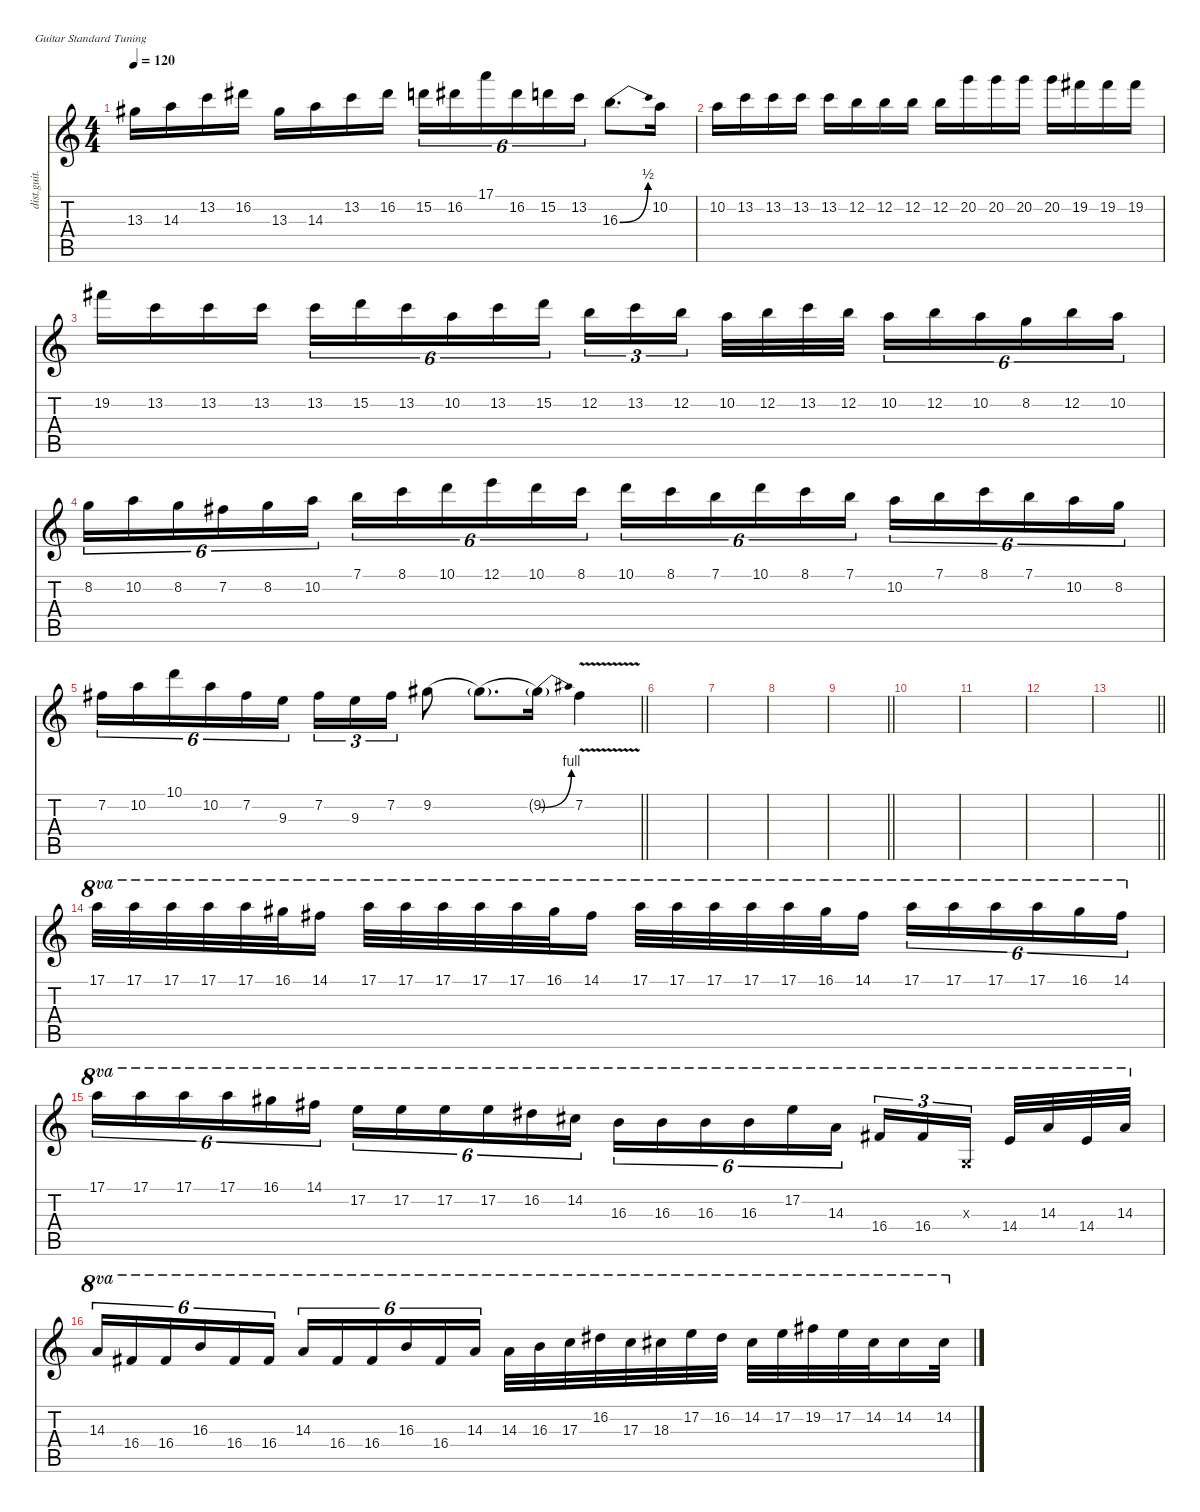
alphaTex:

\defaultSystemsLayout 4
\hideDynamics
\bracketExtendMode nobrackets
\otherSystemsTrackNameOrientation horizontal
\track ("Guitar 2" "dist.guit.") {defaultSystemsLayout 4 instrument distortionguitar}
\staff {score tabs}
\tuning (E4 B3 G3 D3 A2 E2)
\ts (4 4)
\tempo 120
\clef g2
\ks c
13.3{acc #}.16{dy fff beam Down} 14.3.16{beam Down} 13.2.16{beam Down} 16.2{acc #}.16{beam Down} 13.3{acc #}.16{beam Down} 14.3.16{beam Down} 13.2.16{beam Down} 16.2{acc #}.16{beam Down} 15.2.16{tu (6 4) beam Down} 16.2{acc #}.16{tu (6 4) beam Down} 17.1.16{tu (6 4) beam Down} 16.2{acc #}.16{tu (6 4) beam Down} 15.2.16{tu (6 4) beam Down} 13.2.16{tu (6 4) beam Down} 16.3{be (bend 0 0 30 2)}.8{d beam Down} 10.2.16{beam Down} |
10.2.16{beam Down} 13.2.16{beam Down} 13.2.16{beam Down} 13.2.16{beam Down} 13.2.16{beam Down} 12.2.16{beam Down} 12.2.16{beam Down} 12.2.16{beam Down} 12.2.16{beam Down} 20.2.16{beam Down} 20.2.16{beam Down} 20.2.16{beam Down} 20.2.16{beam Down} 19.2{acc #}.16{beam Down} 19.2{acc #}.16{beam Down} 19.2{acc #}.16{beam Down} |
19.2{acc #}.16{beam Down} 13.2.16{beam Down} 13.2.16{beam Down} 13.2.16{beam Down} 13.2.16{tu (6 4) beam Down} 15.2.16{tu (6 4) beam Down} 13.2.16{tu (6 4) beam Down} 10.2.16{tu (6 4) beam Down} 13.2.16{tu (6 4) beam Down} 15.2.16{tu (6 4) beam Down} 12.2.16{tu (3 2) beam Down} 13.2.16{tu (3 2) beam Down} 12.2.16{tu (3 2) beam Down} 10.2.32{beam Down} 12.2.32{beam Down} 13.2.32{beam Down} 12.2.32{beam Down} 10.2.16{tu (6 4) beam Down} 12.2.16{tu (6 4) beam Down} 10.2.16{tu (6 4) beam Down} 8.2.16{tu (6 4) beam Down} 12.2.16{tu (6 4) beam Down} 10.2.16{tu (6 4) beam Down} |
8.2.16{tu (6 4) beam Down} 10.2.16{tu (6 4) beam Down} 8.2.16{tu (6 4) beam Down} 7.2{acc #}.16{tu (6 4) beam Down} 8.2.16{tu (6 4) beam Down} 10.2.16{tu (6 4) beam Down} 7.1.16{tu (6 4) beam Down} 8.1.16{tu (6 4) beam Down} 10.1.16{tu (6 4) beam Down} 12.1.16{tu (6 4) beam Down} 10.1.16{tu (6 4) beam Down} 8.1.16{tu (6 4) beam Down} 10.1.16{tu (6 4) beam Down} 8.1.16{tu (6 4) beam Down} 7.1.16{tu (6 4) beam Down} 10.1.16{tu (6 4) beam Down} 8.1.16{tu (6 4) beam Down} 7.1.16{tu (6 4) beam Down} 10.2.16{tu (6 4) beam Down} 7.1.16{tu (6 4) beam Down} 8.1.16{tu (6 4) beam Down} 7.1.16{tu (6 4) beam Down} 10.2.16{tu (6 4) beam Down} 8.2.16{tu (6 4) beam Down} |
\barLineRight lightlight
7.2{acc #}.16{tu (6 4) beam Down} 10.2.16{tu (6 4) beam Down} 10.1.16{tu (6 4) beam Down} 10.2.16{tu (6 4) beam Down} 7.2{acc #}.16{tu (6 4) beam Down} 9.3.16{tu (6 4) beam Down} 7.2{acc #}.16{tu (3 2) beam Down} 9.3.16{tu (3 2) beam Down} 7.2{acc #}.16{tu (3 2) beam Down} 9.2{be (hold 0 0 60 0) acc #}.8{beam Down} 9.2{be (hold 0 0 60 0) t acc #}.8{d beam Down} 9.2{be (bend 0 0 60 4) t acc #}.16{beam Down} 7.2{v acc #}.4{beam Down} |
|
|
|
\barLineRight lightlight
|
|
|
|
\barLineRight lightlight
|
17.1.32{ot 8va beam Down} 17.1.32{ot 8va beam Down} 17.1.32{ot 8va beam Down} 17.1.32{ot 8va beam Down} 17.1.32{ot 8va beam Down} 16.1{acc #}.32{ot 8va beam Down} 14.1{acc #}.16{ot 8va beam Down} 17.1.32{ot 8va beam Down} 17.1.32{ot 8va beam Down} 17.1.32{ot 8va beam Down} 17.1.32{ot 8va beam Down} 17.1.32{ot 8va beam Down} 16.1{acc #}.32{ot 8va beam Down} 14.1{acc #}.16{ot 8va beam Down} 17.1.32{ot 8va beam Down} 17.1.32{ot 8va beam Down} 17.1.32{ot 8va beam Down} 17.1.32{ot 8va beam Down} 17.1.32{ot 8va beam Down} 16.1{acc #}.32{ot 8va beam Down} 14.1{acc #}.16{ot 8va beam Down} 17.1.16{tu (6 4) ot 8va beam Down} 17.1.16{tu (6 4) ot 8va beam Down} 17.1.16{tu (6 4) ot 8va beam Down} 17.1.16{tu (6 4) ot 8va beam Down} 16.1{acc #}.16{tu (6 4) ot 8va beam Down} 14.1{acc #}.16{tu (6 4) ot 8va beam Down} |
17.1.16{tu (6 4) ot 8va beam Down} 17.1.16{tu (6 4) ot 8va beam Down} 17.1.16{tu (6 4) ot 8va beam Down} 17.1.16{tu (6 4) ot 8va beam Down} 16.1{acc #}.16{tu (6 4) ot 8va beam Down} 14.1{acc #}.16{tu (6 4) ot 8va beam Down} 17.2.16{tu (6 4) ot 8va beam Down} 17.2.16{tu (6 4) ot 8va beam Down} 17.2.16{tu (6 4) ot 8va beam Down} 17.2.16{tu (6 4) ot 8va beam Down} 16.2{acc #}.16{tu (6 4) ot 8va beam Down} 14.2{acc #}.16{tu (6 4) ot 8va beam Down} 16.3.16{tu (6 4) ot 8va beam Down} 16.3.16{tu (6 4) ot 8va beam Down} 16.3.16{tu (6 4) ot 8va beam Down} 16.3.16{tu (6 4) ot 8va beam Down} 17.2.16{tu (6 4) ot 8va beam Down} 14.3.16{tu (6 4) ot 8va beam Down} 16.4{acc #}.16{tu (3 2) ot 8va beam Up} 16.4{acc #}.16{tu (3 2) ot 8va beam Up} 0.3{x}.16{tu (3 2) ot 8va beam Up} 14.4.32{ot 8va beam Up} 14.3.32{ot 8va beam Up} 14.4.32{ot 8va beam Up} 14.3.32{ot 8va beam Up} |
14.3.16{tu (6 4) ot 8va beam Up} 16.4{acc #}.16{tu (6 4) ot 8va beam Up} 16.4{acc #}.16{tu (6 4) ot 8va beam Up} 16.3.16{tu (6 4) ot 8va beam Up} 16.4{acc #}.16{tu (6 4) ot 8va beam Up} 16.4{acc #}.16{tu (6 4) ot 8va beam Up} 14.3.16{tu (6 4) ot 8va beam Up} 16.4{acc #}.16{tu (6 4) ot 8va beam Up} 16.4{acc #}.16{tu (6 4) ot 8va beam Up} 16.3.16{tu (6 4) ot 8va beam Up} 16.4{acc #}.16{tu (6 4) ot 8va beam Up} 14.3.16{tu (6 4) ot 8va beam Up} 14.3.32{ot 8va beam Down} 16.3.32{ot 8va beam Down} 17.3.32{ot 8va beam Down} 16.2{acc #}.32{ot 8va beam Down} 17.3.32{ot 8va beam Down} 18.3{acc #}.32{ot 8va beam Down} 17.2.32{ot 8va beam Down} 16.2{acc #}.32{ot 8va beam Down} 14.2{acc #}.32{ot 8va beam Down} 17.2.32{ot 8va beam Down} 19.2{acc #}.32{ot 8va beam Down} 17.2.32{ot 8va beam Down} 14.2{acc #}.32{ot 8va beam Down} 14.2{acc #}.16{ot 8va beam Down} 14.2{acc #}.32{ot 8va beam Down}
